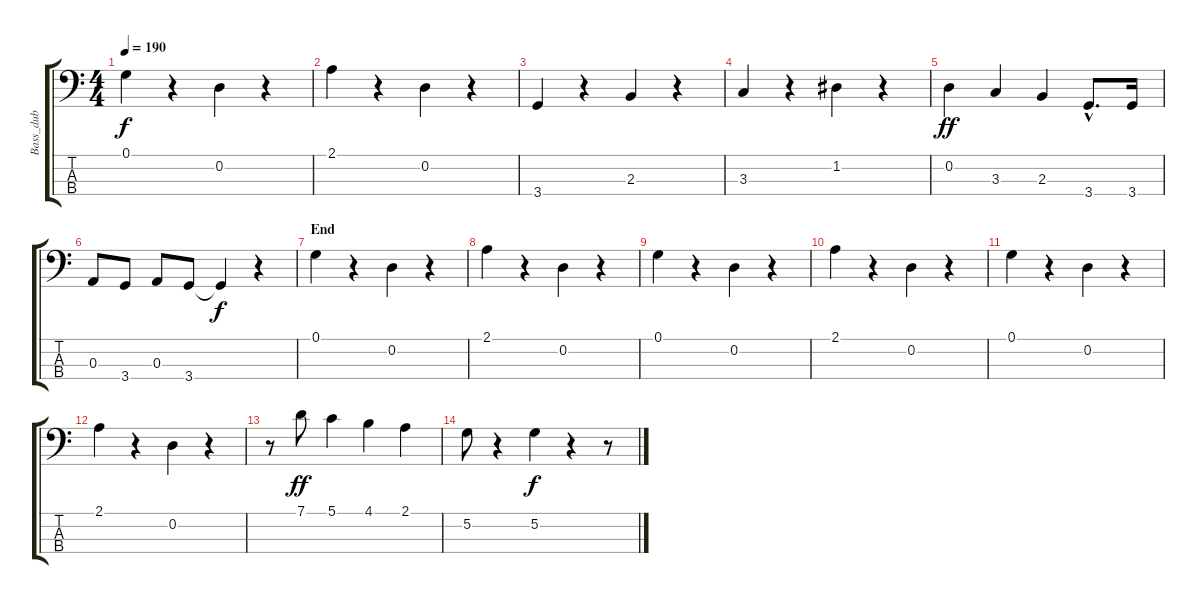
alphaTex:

\track ("Bass_dub" "Bass_dub") {instrument electricguitarmuted}
\staff {score tabs}
\tuning (G2 D2 A1 E1) {hide}
\ts (4 4)
\tempo 190
\clef f4
\ks c
0.1.4{dy f} r.4 0.2.4 r.4 |
2.1.4 r.4 0.2.4 r.4 |
3.4.4 r.4 2.3.4 r.4 |
3.3.4 r.4 1.2.4 r.4 |
0.2.4{dy ff} 3.3.4 2.3.4 3.4{hac}.8{d} 3.4.16 |
0.3.8 3.4.8 0.3.8 3.4.8 3.4{t}.4{dy f} r.4 |
\section ("" "End")
0.1.4 r.4 0.2.4 r.4 |
2.1.4 r.4 0.2.4 r.4 |
0.1.4 r.4 0.2.4 r.4 |
2.1.4 r.4 0.2.4 r.4 |
0.1.4 r.4 0.2.4 r.4 |
2.1.4 r.4 0.2.4 r.4 |
r.8 7.1.8{dy ff} 5.1.4 4.1.4 2.1.4 |
5.2.8 r.4 5.2.4{dy f} r.4 r.8
